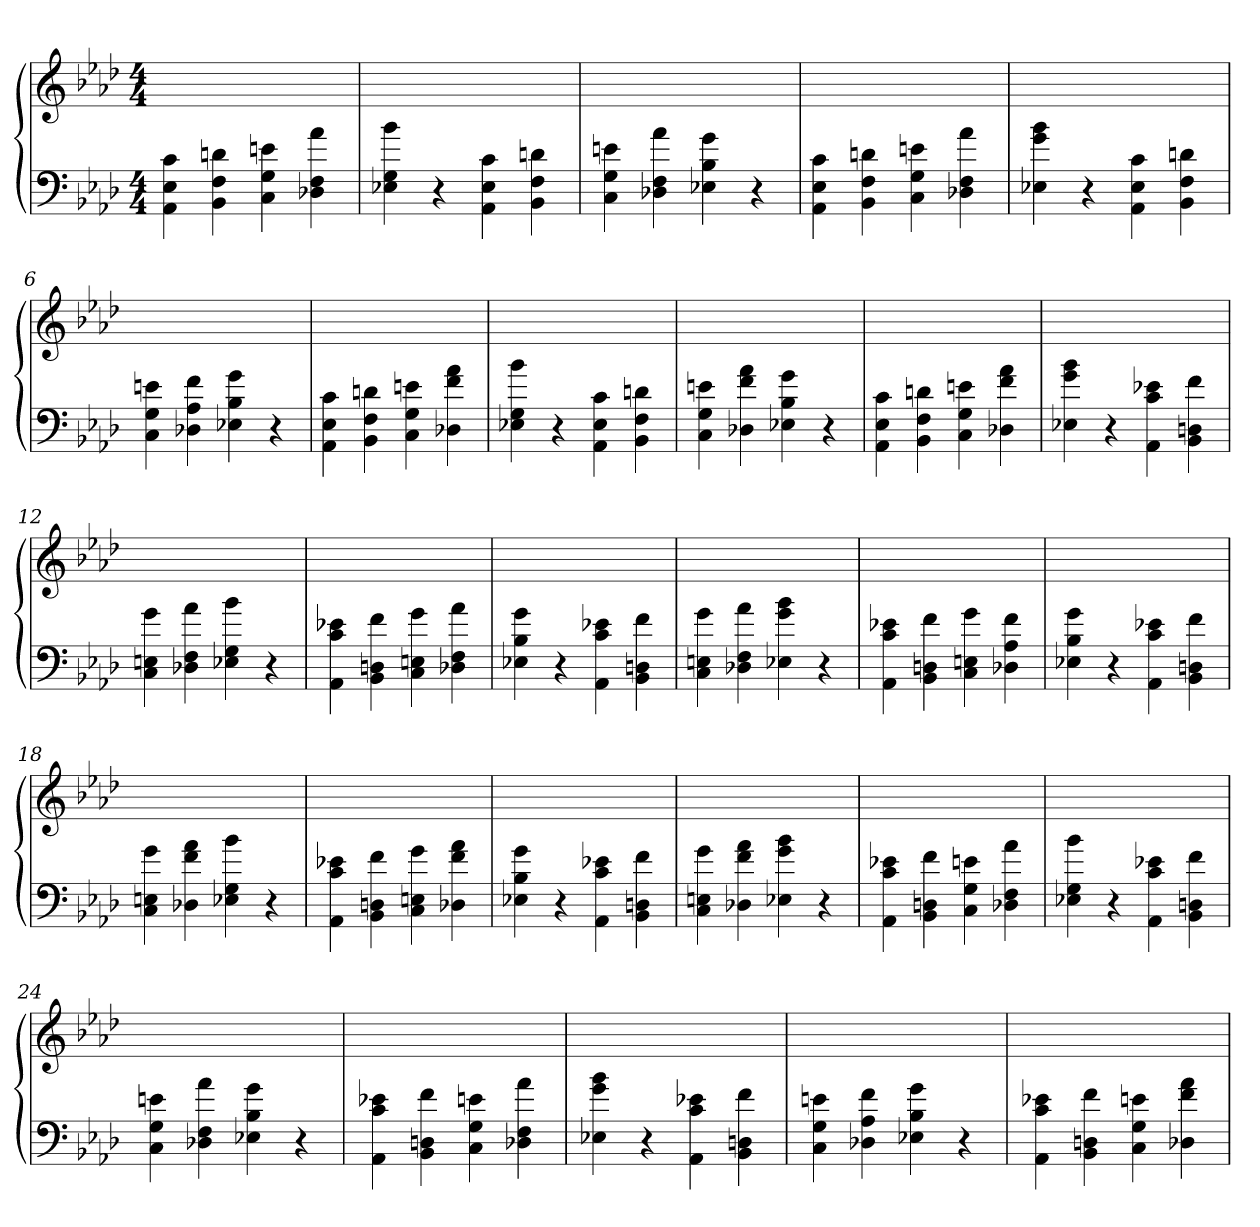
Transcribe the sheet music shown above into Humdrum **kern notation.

**kern	**kern
*part2	*part1
*staff2	*staff1
*clefF4	*clefG2
*k[b-e-a-d-]	*k[b-e-a-d-]
*A-:	*A-:
*M4/4	*M4/4
*MM60	*MM60
=1	=1
4AA- 4E- 4c	1ryy
4BB- 4F 4dn	.
4C 4G 4en	.
4D-X 4F 4a-	.
=2	=2
4E-X 4G 4b-	1ryy
4r	.
4AA- 4E- 4c	.
4BB- 4F 4dn	.
=3	=3
4C 4G 4en	1ryy
4D-X 4F 4a-	.
4E-X 4B- 4g	.
4r	.
=4	=4
4AA- 4E- 4c	1ryy
4BB- 4F 4dn	.
4C 4G 4en	.
4D-X 4F 4a-	.
=5	=5
4E-X 4g 4b-	1ryy
4r	.
4AA- 4E- 4c	.
4BB- 4F 4dn	.
=6	=6
4C 4G 4en	1ryy
4D-X 4A- 4f	.
4E-X 4B- 4g	.
4r	.
=7	=7
4AA- 4E- 4c	1ryy
4BB- 4F 4dn	.
4C 4G 4en	.
4D-X 4f 4a-	.
=8	=8
4E-X 4G 4b-	1ryy
4r	.
4AA- 4E- 4c	.
4BB- 4F 4dn	.
=9	=9
4C 4G 4en	1ryy
4D-X 4f 4a-	.
4E-X 4B- 4g	.
4r	.
=10	=10
4AA- 4E- 4c	1ryy
4BB- 4F 4dn	.
4C 4G 4en	.
4D-X 4f 4a-	.
=11	=11
4E-X 4g 4b-	1ryy
4r	.
4AA- 4c 4e-X	.
4BB- 4Dn 4f	.
=12	=12
4C 4En 4g	1ryy
4D-X 4F 4a-	.
4E-X 4G 4b-	.
4r	.
=13	=13
4AA- 4c 4e-X	1ryy
4BB- 4Dn 4f	.
4C 4En 4g	.
4D-X 4F 4a-	.
=14	=14
4E-X 4B- 4g	1ryy
4r	.
4AA- 4c 4e-X	.
4BB- 4Dn 4f	.
=15	=15
4C 4En 4g	1ryy
4D-X 4F 4a-	.
4E-X 4g 4b-	.
4r	.
=16	=16
4AA- 4c 4e-X	1ryy
4BB- 4Dn 4f	.
4C 4En 4g	.
4D-X 4A- 4f	.
=17	=17
4E-X 4B- 4g	1ryy
4r	.
4AA- 4c 4e-X	.
4BB- 4Dn 4f	.
=18	=18
4C 4En 4g	1ryy
4D-X 4f 4a-	.
4E-X 4G 4b-	.
4r	.
=19	=19
4AA- 4c 4e-X	1ryy
4BB- 4Dn 4f	.
4C 4En 4g	.
4D-X 4f 4a-	.
=20	=20
4E-X 4B- 4g	1ryy
4r	.
4AA- 4c 4e-X	.
4BB- 4Dn 4f	.
=21	=21
4C 4En 4g	1ryy
4D-X 4f 4a-	.
4E-X 4g 4b-	.
4r	.
=22	=22
4AA- 4c 4e-X	1ryy
4BB- 4Dn 4f	.
4C 4G 4en	.
4D-X 4F 4a-	.
=23	=23
4E-X 4G 4b-	1ryy
4r	.
4AA- 4c 4e-X	.
4BB- 4Dn 4f	.
=24	=24
4C 4G 4en	1ryy
4D-X 4F 4a-	.
4E-X 4B- 4g	.
4r	.
=25	=25
4AA- 4c 4e-X	1ryy
4BB- 4Dn 4f	.
4C 4G 4en	.
4D-X 4F 4a-	.
=26	=26
4E-X 4g 4b-	1ryy
4r	.
4AA- 4c 4e-X	.
4BB- 4Dn 4f	.
=27	=27
4C 4G 4en	1ryy
4D-X 4A- 4f	.
4E-X 4B- 4g	.
4r	.
=28	=28
4AA- 4c 4e-X	1ryy
4BB- 4Dn 4f	.
4C 4G 4en	.
4D-X 4f 4a-	.
=	=
*-	*-
